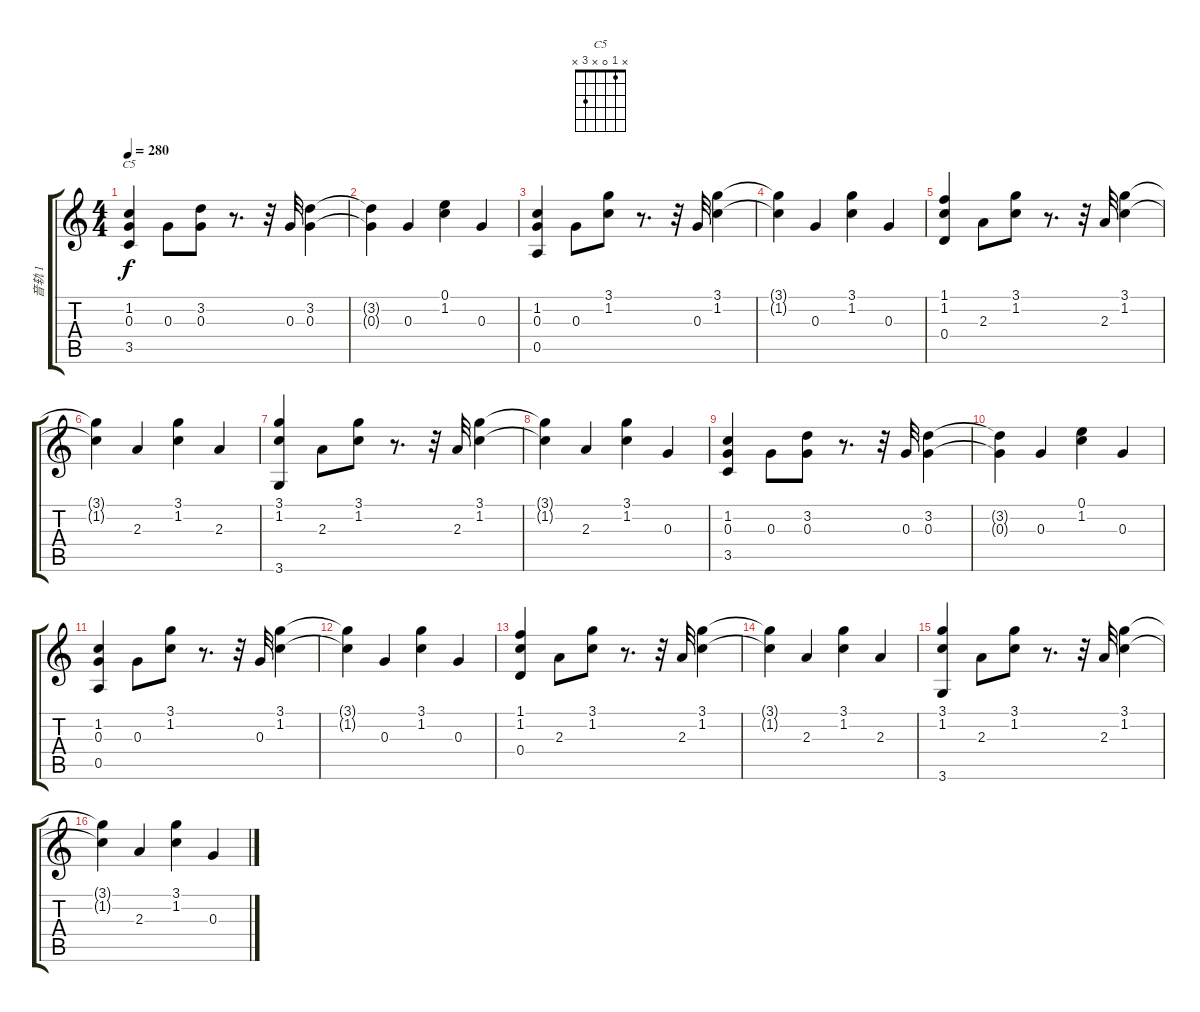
\track ("音轨 1" "音轨 1") {instrument acousticguitarnylon}
\staff {score tabs}
\tuning (E4 B3 G3 D3 A2 E2) {hide}
\chord ("C5" x 1 0 x 3 x)
\ts (4 4)
\tempo 280
\clef g2
\ks c
(1.2 0.3 3.5).4{ch "C5" dy f} 0.3.8 (3.2 0.3).8 r.8{d} r.32 0.3.32 (3.2 0.3).4 |
(3.2{t} 0.3{t}).4 0.3.4 (0.1 1.2).4 0.3.4 |
(1.2 0.3 0.5).4 0.3.8 (3.1 1.2).8 r.8{d} r.32 0.3.32 (3.1 1.2).4 |
(3.1{t} 1.2{t}).4 0.3.4 (3.1 1.2).4 0.3.4 |
(1.1 1.2 0.4).4 2.3.8 (3.1 1.2).8 r.8{d} r.32 2.3.32 (3.1 1.2).4 |
(3.1{t} 1.2{t}).4 2.3.4 (3.1 1.2).4 2.3.4 |
(3.1 1.2 3.6).4 2.3.8 (3.1 1.2).8 r.8{d} r.32 2.3.32 (3.1 1.2).4 |
(3.1{t} 1.2{t}).4 2.3.4 (3.1 1.2).4 0.3.4 |
(1.2 0.3 3.5).4 0.3.8 (3.2 0.3).8 r.8{d} r.32 0.3.32 (3.2 0.3).4 |
(3.2{t} 0.3{t}).4 0.3.4 (0.1 1.2).4 0.3.4 |
(1.2 0.3 0.5).4 0.3.8 (3.1 1.2).8 r.8{d} r.32 0.3.32 (3.1 1.2).4 |
(3.1{t} 1.2{t}).4 0.3.4 (3.1 1.2).4 0.3.4 |
(1.1 1.2 0.4).4 2.3.8 (3.1 1.2).8 r.8{d} r.32 2.3.32 (3.1 1.2).4 |
(3.1{t} 1.2{t}).4 2.3.4 (3.1 1.2).4 2.3.4 |
(3.1 1.2 3.6).4 2.3.8 (3.1 1.2).8 r.8{d} r.32 2.3.32 (3.1 1.2).4 |
(3.1{t} 1.2{t}).4 2.3.4 (3.1 1.2).4 0.3.4
